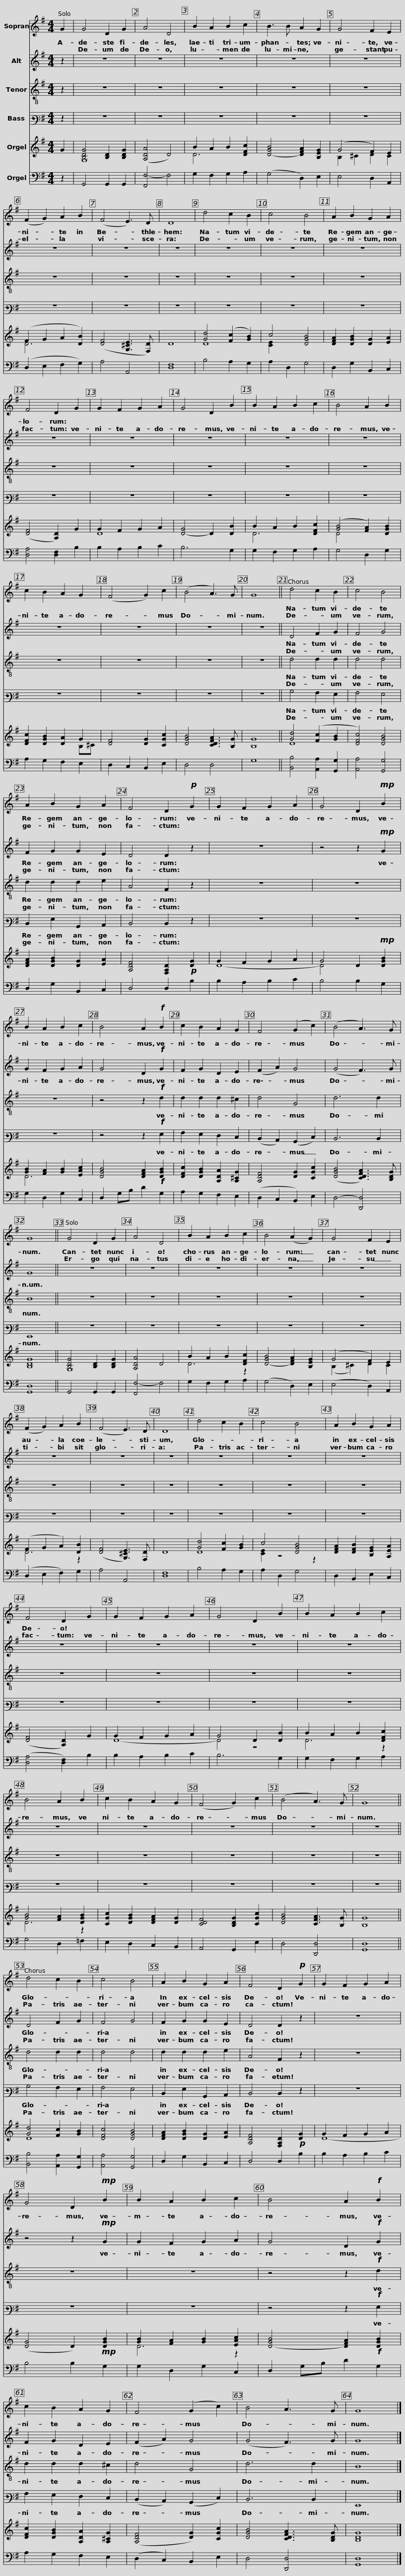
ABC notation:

X:1
%%score 1 2 3 4 ( 5 6 ) 7
L:1/8
M:4/4
I:linebreak $
K:G
V:1 treble
V:2 treble
V:3 treble-8
V:4 bass3
V:5 treble
V:6 treble
V:7 bass
V:1
 G2 | G4 D2 G2 | A4 D4 | B2 A2 B2 c2 | B3 B A2 G2 | %5
 G4 F2 E2 | (F2 G2) A2 B2 | (F4 E3) D | D8 | d4 c2 B2 | %10
 c4 B4 |$ A2 B2 G2 A2 | F4 D2 G2 | G2 F2 G2 A2 | G4 D2 B2 | %15
 B2 A2 B2 c2 | B4 A2 B2 | c2 B2 A2 G2 | (F4 G2) c2 | (B4 A3) G | %20
 G8 ||$ d4 c2 B2 | c4 B4 | A2 B2 G2 A2 | F4 D2!p! G2 | %25
 G2 F2 G2 A2 | G4 D2!mp! B2 | B2 A2 B2 c2 | B4 A2!f! B2 | c2 B2 A2 G2 | %30
 F4 (G2 c2) |$ (B4 A3) G | G8 || G4 D2 G2 | A4 D4 | %35
 B2 A2 B2 c2 | B4 (A2 G2) | G4 F2 E2 | (F2 G2) A2 B2 | (F4 E3) D | %40
 D8 |$ d4 c2 B2 | c4 B4 | A2 B2 G2 A2 | F4 D2 G2 | %45
 G2 F2 G2 A2 | G4 D2 B2 | B2 A2 B2 c2 | B4 A2 B2 | c2 B2 A2 G2 |$ %50
 (F4 G2) c2 | (B4 A3) G | G8 || d4 c2 B2 | c4 B4 | %55
 A2 B2 G2 A2 | F4 D2!p! G2 | G2 F2 G2 A2 | G4 D2!mp! B2 | B2 A2 B2 c2 |$ %60
 B4 A2!f! B2 | c2 B2 A2 G2 | F4 (G2 c2) | B4 A3 G | G8 |] %65
V:2
 z2 | z8 | z8 | z8 | z8 | %5
 z8 | z8 | z8 | z8 | z8 | %10
 z8 |$ z8 | z8 | z8 | z8 | %15
 z8 | z8 | z8 | z8 | z8 | %20
 z8 ||$ D4 F2 G2 | F4 G4 | F2 G2 G2 E2 | D4 D2 z2 | %25
 z8 | z4 z2!mp! G2 | G2 F2 G2 A2 | G4 D2!f! G2 | F2 G2 D2 E2 | %30
 (F2 A2) G4 |$ (G4 F3) G | G8 || z8 | z8 | %35
 z8 | z8 | z8 | z8 | z8 | %40
 z8 |$ z8 | z8 | z8 | z8 | %45
 z8 | z8 | z8 | z8 | z8 |$ %50
 z8 | z8 | z8 || D4 F2 G2 | F4 G4 | %55
 F2 G2 G2 E2 | D4 D2 z2 | z8 | z4 z2!mp! G2 | G2 F2 G2 A2 |$ %60
 G4 D2!f! G2 | F2 G2 D2 E2 | (F2 A2) G4 | (G4 F3) G | G8 |] %65
V:3
 z2 | z8 | z8 | z8 | z8 | %5
 z8 | z8 | z8 | z8 | z8 | %10
 z8 |$ z8 | z8 | z8 | z8 | %15
 z8 | z8 | z8 | z8 | z8 | %20
 z8 ||$ d4 d2 d2 | d4 d4 | d2 d2 d2 e2 | A4 F2 z2 | %25
 z8 | z8 | z8 | z4 z2!f! d2 | d2 d2 d2 ^c2 | %30
 d4 G4 |$ d6 d2 | B8 || z8 | z8 | %35
 z8 | z8 | z8 | z8 | z8 | %40
 z8 |$ z8 | z8 | z8 | z8 | %45
 z8 | z8 | z8 | z8 | z8 |$ %50
 z8 | z8 | z8 || d4 d2 d2 | d4 d4 | %55
 d2 d2 d2 e2 | A4 F2 z2 | z8 | z8 | z8 |$ %60
 z4 z2!f! d2 | d2 d2 d2 ^c2 | d4 G4 | d6 d2 | B8 |] %65
V:4
 z2 | z8 | z8 | z8 | z8 | %5
 z8 | z8 | z8 | z8 | z8 | %10
 z8 |$ z8 | z8 | z8 | z8 | %15
 z8 | z8 | z8 | z8 | z8 | %20
 z8 ||$ B,4 A,2 G,2 | A,4 G,4 | D,2 G,2 B,,2 C,2 | D,4 D,2 z2 | %25
 z8 | z8 | z8 | z4 z2!f! G,2 | A,2 G,2 F,2 E,2 | %30
 (D,2 C,2) (B,,2 E,2) |$ D,6 D,2 | G,,8 || z8 | z8 | %35
 z8 | z8 | z8 | z8 | z8 | %40
 z8 |$ z8 | z8 | z8 | z8 | %45
 z8 | z8 | z8 | z8 | z8 |$ %50
 z8 | z8 | z8 || B,4 A,2 G,2 | A,4 G,4 | %55
 D,2 G,2 B,,2 C,2 | D,4 D,2 z2 | z8 | z8 | z8 |$ %60
 z4 z2!f! G,2 | A,2 G,2 F,2 E,2 | (D,2 C,2) (B,,2 E,2) | D,6 D,2 | G,,8 |] %65
V:5
 G2 | [B,DG]4 [B,D]2 [B,DG]2 | ([A,DA]4 D4) | B2 A2 B2 [DFc]2 | [D-GB]4 [DFA]2 [B,EG]2 | %5
 (G4 F2) E2 | (F2 G2 A2 [DB]2) | ([DF]4 [G,^CE]3 [F,D]) | D8 | [Gd]4 ([Fc]2 [GB]2) | %10
 c4 [DGB]4 |$ [DFA]2 [DGB]2 [DG]2 [EA]2 | ([DF]4 [A,D]2) G2 | G2 F2 G2 A2 | [D-G]4 D2 [DB]2 | %15
 B2 A2 B2 [DFc]2 | ([GB]4 [FA]2) [DGB]2 | [DFc]2 [DGB]2 [DA]2 G2 | [DF]4 [DG]2 [CGc]2 | [DGB]4 [CDFA]3 [B,G] | %20
 [B,G]8 ||$ [Gd]4 ([Fc]2 [GB]2 | [DFc]4) [DGB]4 | [DFA]2 [DGB]2 [DG]2 [EA]2 | [A,DF]4 [F,A,D]2!p! [DG]2 | %25
 G2 F2 G2 A2 | G4 D2!mp! [DGB]2 | [GB]2 [FA]2 [GB]2 [EAc]2 | [DGB]4 [DFA]2!f! [DGB]2 | [DFc]2 [DGB]2 [A,DA]2 [A,^CG]2 | %30
 [A,DF]4 [DG]2 [CGc]2 |$ ([DGB]4 [CDFA]3) [B,DG] | [B,DG]8 || [B,DG]4 [B,D]2 [B,DG]2 | [A,DA]4 D4 | %35
 B2 A2 B2 [DFc]2 | [D-GB]4 [DFA]2 [B,EG]2 | (G4 F2) E2 | (F2 G2 A2) [DB]2 | ([DF]4 [G,^CE]3) [F,D] | %40
 D8 |$ [Gd]4 [Fc]2 [GB]2 | c4 [DGB]4 | [DFA]2 [DFB]2 [B,EG]2 [A,EA]2 | ([DF]4 [A,D]2) G2 | %45
 G2 F2 G2 A2 | G4 D2 [DB]2 | B2 A2 B2 [DFc]2 | [GB]4 [FA]2 [DGB]2 | [CGc]2 [DGB]2 [DFA]2 [DG]2 |$ %50
 [CDF]4 [B,DG]2 [CGc]2 | [DGB]4 [CFA]3 [B,G] | [B,G]8 || [Gd]4 [Fc]2 [GB]2 | [DFc]4 [DGB]4 | %55
 [DFA]2 [DGB]2 [DG]2 [EA]2 | [A,DF]4 [F,A,D]2!p! [DG]2 | G2 F2 G2 A2 | ([DG]4 D2)!mp! [DGB]2 | [GB]2 [FA]2 [GB]2 [EAc]2 |$ %60
 [D-GB]4 [DFA]2!f! [DGB]2 | [DFc]2 [DGB]2 [A,DA]2 [A,^CG]2 | ([A,DF]4 [DG]2) [CGc]2 | [DGB]4 [CDFA]3 [B,DG] | [B,DG]8 |] %65
V:6
 x2 | G,8 | x8 | D6 x2 | x8 | %5
 B,2 ^C2 D2 C2 | D6 x2 | x8 | x8 | D8 | %10
 [CE]2 x6 |$ x8 | x8 | D8- | x8 | %15
 D6 x2 | D4 x4 | x6 B,^C | x8 | x8 | %20
 x8 ||$ D8 | x8 | x8 | x8 | %25
 D8- | D4- x4 | D6 x2 | x8 | x8 | %30
 x8 |$ x8 | x8 || G,8 | x8 | %35
 D6 z2 | x8 | (B,2 ^C2) D2 C2 | D6 z2 | x8 | %40
 x8 |$ D8 | [CE]2 z4 z2 | x8 | x8 | %45
 D8- | D4 z4 | D6 z2 | D6 z2 | x8 |$ %50
 x8 | x8 | x8 || D8 | x8 | %55
 x8 | x8 | D8- | x8 | D6 z2 |$ %60
 x8 | x8 | x8 | x8 | x8 |] %65
V:7
 z2 | G,,4 G,,2 G,,2 | [F,,F,-]4 F,4 | G,2 F,2 G,2 A,2 | (G,4 D,2) E,2 | %5
 E,4 D,2 A,,2 | (D,2 E,2 F,2 G,2) | A,4 A,,4 | [D,F,]8 | B,4 A,2 G,2 | %10
 A,2 D,2 G,4 |$ D,2 G,2 B,,2 C,2 | [D,A,]4 [D,F,]2 B,2 | B,2 A,2 B,2 C2 | B,6 G,2 | %15
 G,2 F,2 G,2 A,2 | G,4 D,2 G,2 | A,2 G,2 F,2 E,2 | D,2 C,2 B,,2 E,2 | D,4 D,4 | %20
 G,8 ||$ [B,,B,]4 [A,,A,]2 [G,,G,]2 | [A,,A,]4 [G,,G,]4 | D,2 G,2 B,,2 C,2 | D,4 D,2 B,2 | %25
 B,2 A,2 B,2 C2 | B,4 B,2 G,2 | G,2 D,2 G,2 C,2 | D,2 G,B, D2 G,2 | A,2 G,2 F,2 E,2 | %30
 (D,2 C,2 B,,2) E,2 |$ D,4- [D,,D,]4 | [G,,D,]8 || G,,4 G,,2 G,,2 | [F,,F,-]4 F,4 | %35
 G,2 F,2 G,2 A,2 | (G,4 D,2) E,2 | (E,4 D,2) A,,2 | (D,2 E,2 F,2) G,2 | A,4 A,,4 | %40
 [D,F,]8 |$ B,4 A,2 G,2 | A,2 D,2 G,4 | D,2 B,,2 E,2 C,2 | ([D,A,]4 [D,F,]2) B,2 | %45
 B,2 A,2 B,2 C2 | B,6 G,2 | G,2 F,2 G,2 A,2 | G,4 D,2 =F,2 | E,2 D,2 C,2 B,,2 |$ %50
 A,,4 G,,2 E,2 | D,4 [D,,D,]4 | [G,,D,]8 || [B,,B,]4 [A,,A,]2 [G,,G,]2 | [A,,A,]4 [G,,G,]4 | %55
 D,2 G,2 B,,2 C,2 | D,4 D,2 B,2 | B,2 A,2 B,2 C2 | B,4 B,2 G,2 | G,2 D,2 G,2 C,2 |$ %60
 D,2 G,B, D2 G,2 | A,2 G,2 F,2 E,2 | (D,2 C,2) B,,2 E,2 | D,4 [D,,D,]4 | [G,,D,]8 |] %65
